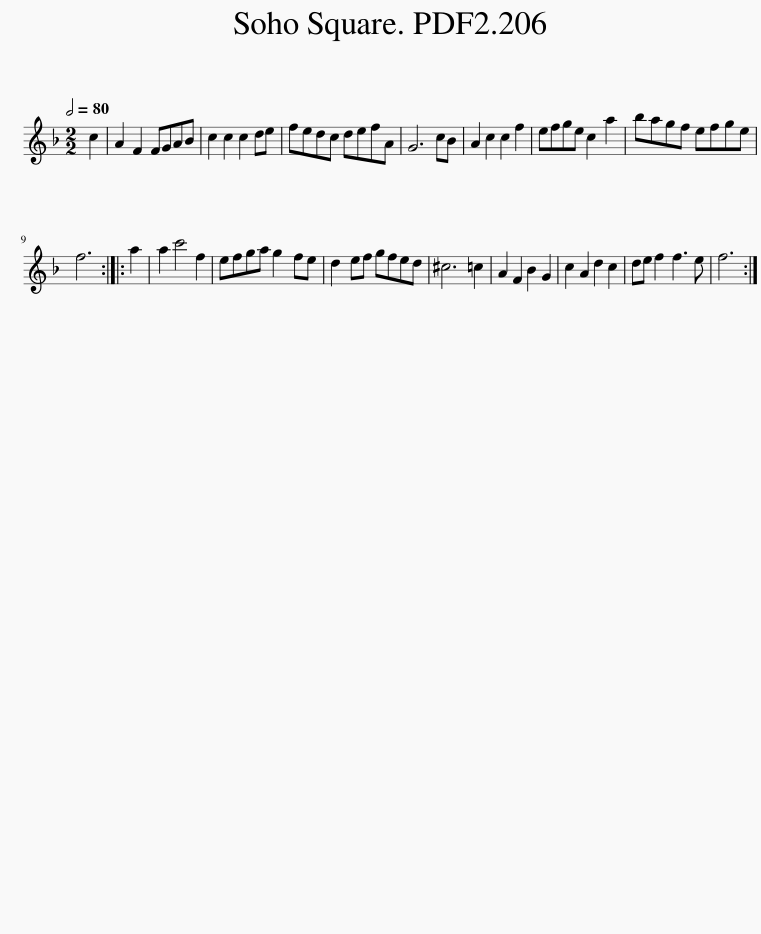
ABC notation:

X:1
L:1/8
Q:1/2=80
M:2/2
I:linebreak $
K:F
V:1 treble
V:1
 c2 | A2 F2 FGAB | c2 c2 c2 de | fedc defA | G6 cB | %5
 A2 c2 c2 f2 | efge c2 a2 | bagf efge |$ f6 :: a2 | %10
 a2 c'4 f2 | efga g2 fe | d2 ef gfed | ^c6 =c2 | A2 F2 B2 G2 | %15
 c2 A2 d2 c2 | de f2 f3 e | f6 :| %18
